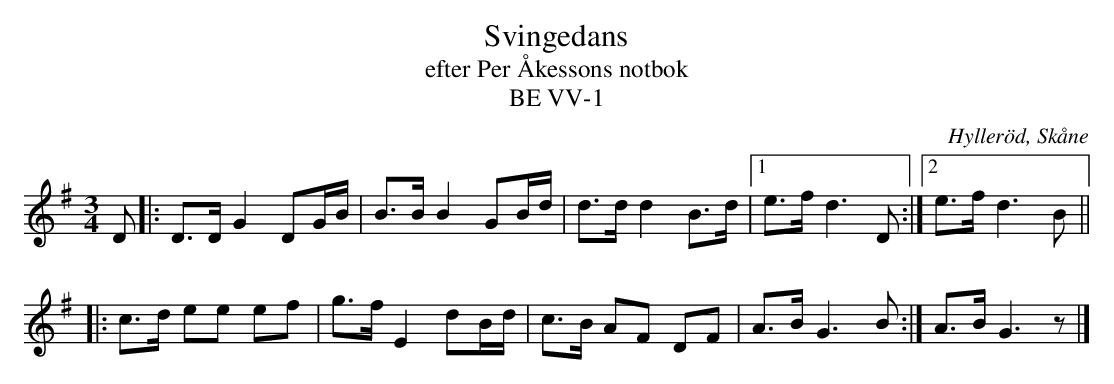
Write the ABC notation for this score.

X:1
T:Svingedans
T:efter Per Åkessons notbok
T:BE VV-1
O:Hylleröd, Skåne
M:3/4
L:1/8
Q:108
K:G
D |: D>D G2 DG/B/ | B>B B2 GB/d/ | d>d d2 B>d |1 e>f d3 D :|2 e>f d3 B ||
|: c>d ee ef | g>f E2 dB/d/ | c>B AF DF | A>B G3 B :| A>B G3 z |]
